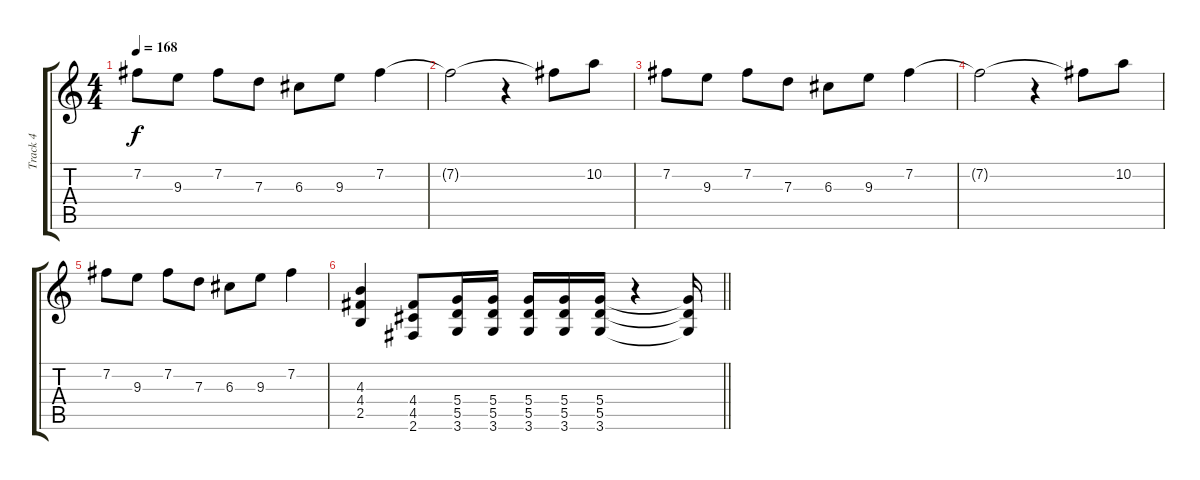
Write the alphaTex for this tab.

\track ("Track 4" "Track 4") {instrument distortionguitar}
\staff {score tabs}
\tuning (E4 B3 G3 D3 A2 E2) {hide}
\ts (4 4)
\tempo 168
\clef g2
\ks c
7.2.8{dy f} 9.3.8 7.2.8 7.3.8 6.3.8 9.3.8 7.2.4 |
7.2{t}.2 r.4 7.2{t}.8 10.2.8 |
7.2.8 9.3.8 7.2.8 7.3.8 6.3.8 9.3.8 7.2.4 |
7.2{t}.2 r.4 7.2{t}.8 10.2.8 |
7.2.8 9.3.8 7.2.8 7.3.8 6.3.8 9.3.8 7.2.4 |
\barLineRight lightlight
(4.3 4.4 2.5).4 (4.4 4.5 2.6).8 (5.4 5.5 3.6).16 (5.4 5.5 3.6).16 (5.4 5.5 3.6).16 (5.4 5.5 3.6).16 (5.4 5.5 3.6).16 r.4 (5.4{t} 5.5{t} 3.6{t}).16
